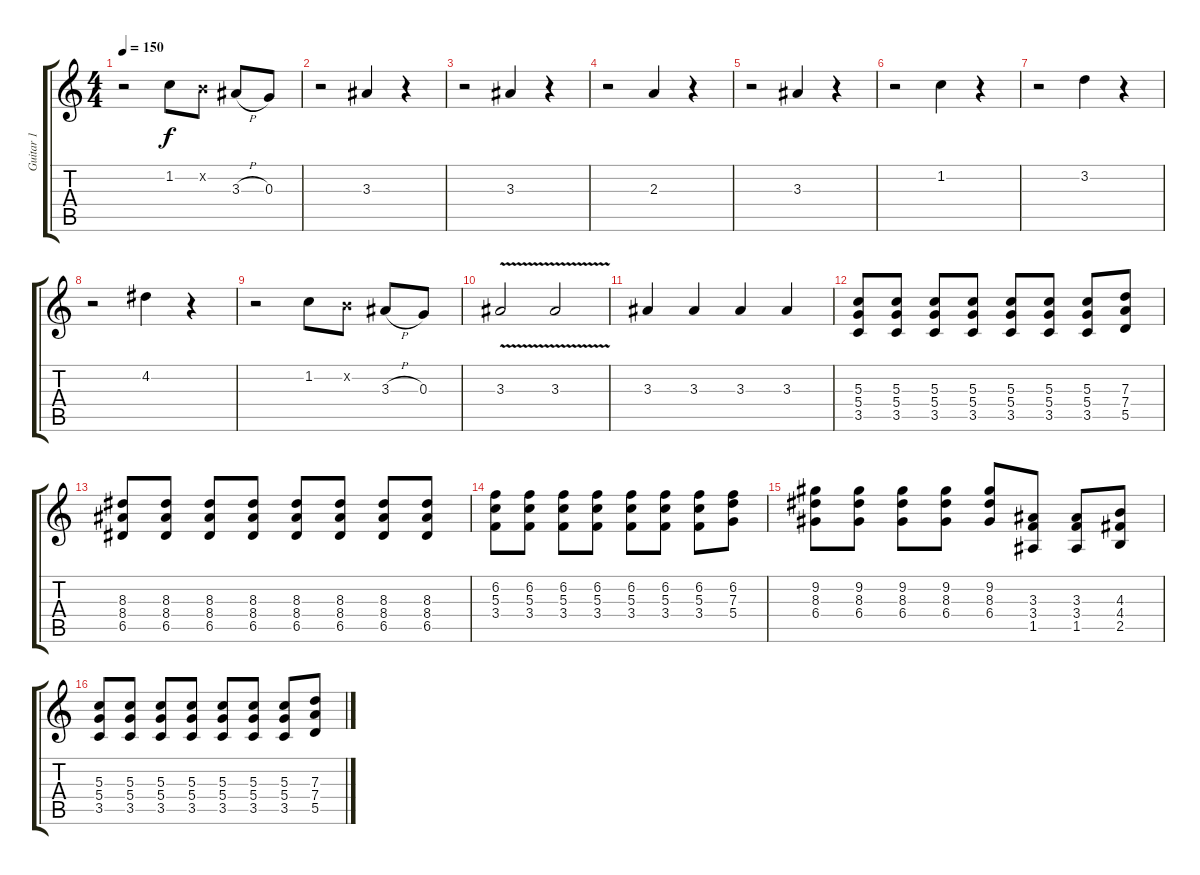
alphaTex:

\track ("Guitar 1" "Guitar 1") {instrument overdrivenguitar}
\staff {score tabs}
\tuning (E4 B3 G3 D3 A2 E2) {hide}
\ts (4 4)
\tempo 150
\clef g2
\ks c
r.2{dy f} 1.2.8 0.2{x}.8 3.3{h}.8 0.3.8 |
r.2 3.3.4 r.4 |
r.2 3.3.4 r.4 |
r.2 2.3.4 r.4 |
r.2 3.3.4 r.4 |
r.2 1.2.4 r.4 |
r.2 3.2.4 r.4 |
r.2 4.2.4 r.4 |
r.2 1.2.8 0.2{x}.8 3.3{h}.8 0.3.8 |
3.3{v}.2 3.3{v}.2 |
3.3.4 3.3.4 3.3.4 3.3.4 |
(5.3 5.4 3.5).8{volume 13} (5.3 5.4 3.5).8 (5.3 5.4 3.5).8 (5.3 5.4 3.5).8 (5.3 5.4 3.5).8 (5.3 5.4 3.5).8 (5.3 5.4 3.5).8 (7.3 7.4 5.5).8 |
(8.3 8.4 6.5).8 (8.3 8.4 6.5).8 (8.3 8.4 6.5).8 (8.3 8.4 6.5).8 (8.3 8.4 6.5).8 (8.3 8.4 6.5).8 (8.3 8.4 6.5).8 (8.3 8.4 6.5).8 |
(6.2 5.3 3.4).8 (6.2 5.3 3.4).8 (6.2 5.3 3.4).8 (6.2 5.3 3.4).8 (6.2 5.3 3.4).8 (6.2 5.3 3.4).8 (6.2 5.3 3.4).8 (6.2 7.3 5.4).8 |
(9.2 8.3 6.4).8 (9.2 8.3 6.4).8 (9.2 8.3 6.4).8 (9.2 8.3 6.4).8 (9.2 8.3 6.4).8 (3.3 3.4 1.5).8 (3.3 3.4 1.5).8 (4.3 4.4 2.5).8 |
(5.3 5.4 3.5).8 (5.3 5.4 3.5).8 (5.3 5.4 3.5).8 (5.3 5.4 3.5).8 (5.3 5.4 3.5).8 (5.3 5.4 3.5).8 (5.3 5.4 3.5).8 (7.3 7.4 5.5).8
